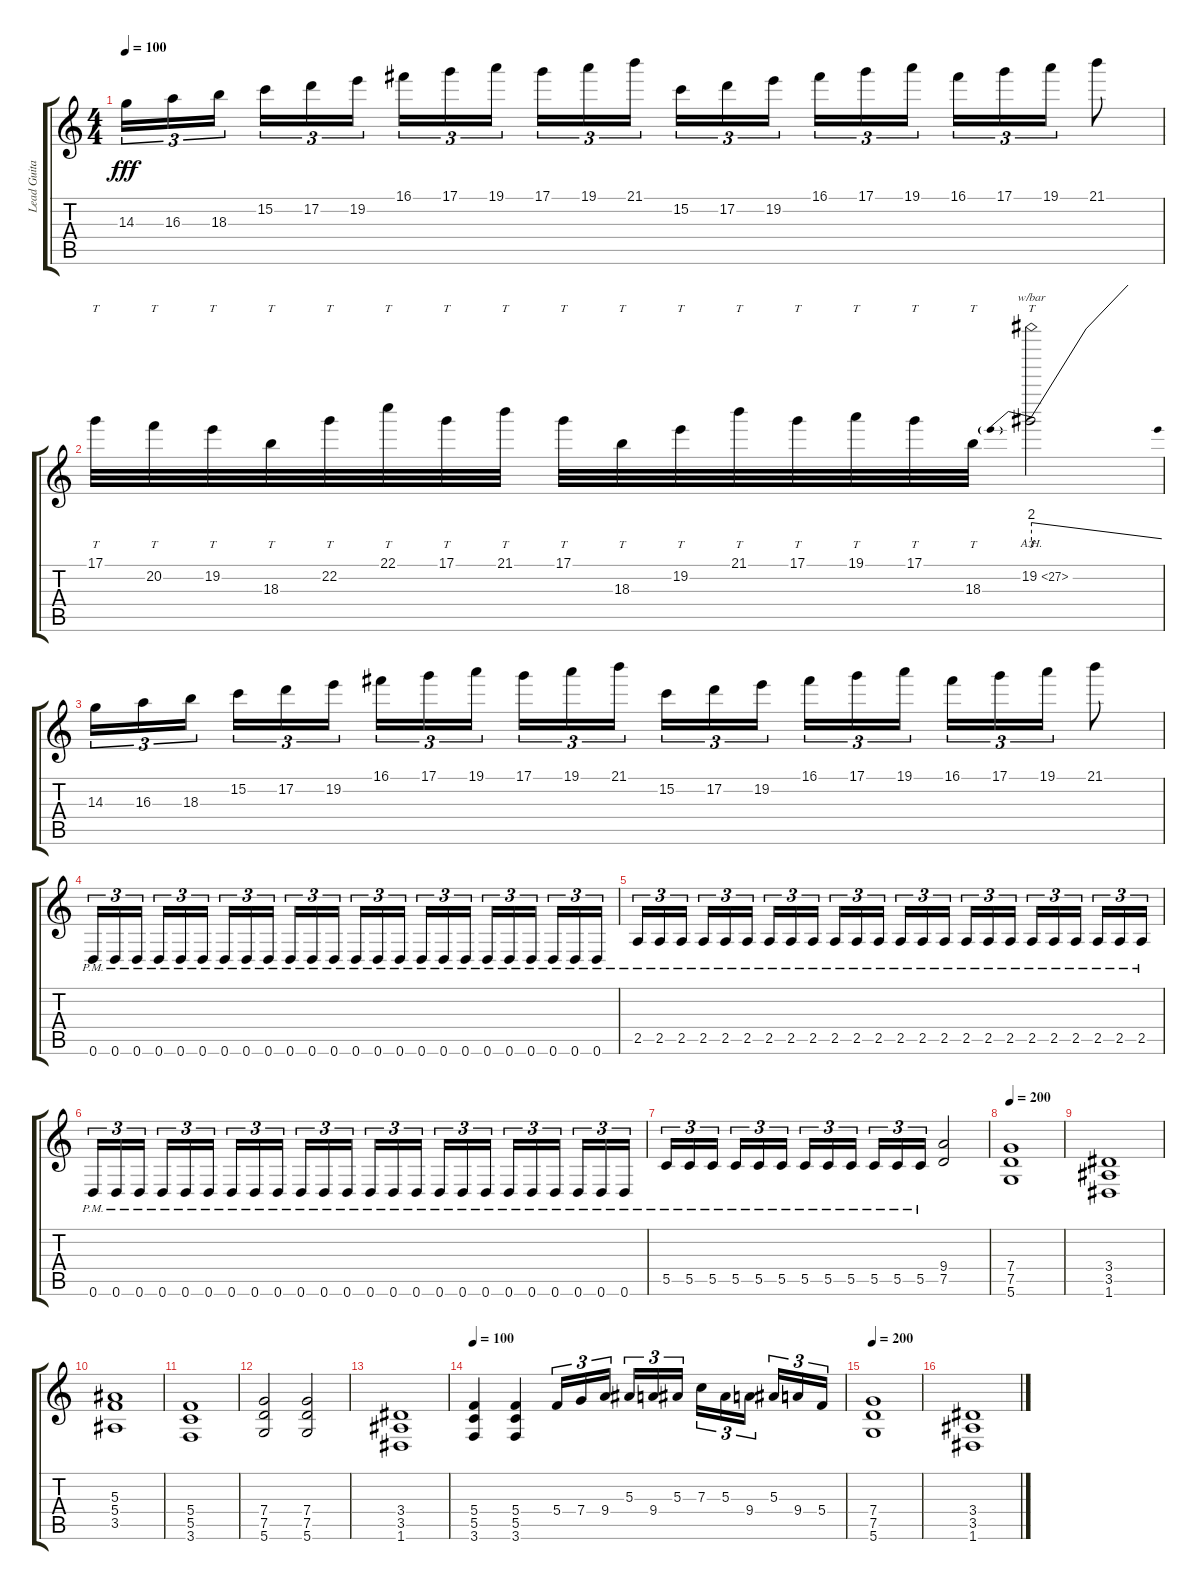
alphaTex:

\track ("Lead Guitar" "Lead Guita") {instrument distortionguitar}
\staff {score tabs}
\tuning (D4 A3 F3 C3 G2 D2) {hide}
\ts (4 4)
\tempo 100
\clef g2
\ks c
14.3.16{tu (3 2) dy fff} 16.3.16{tu (3 2)} 18.3.16{tu (3 2) beam splitsecondary} 15.2.16{tu (3 2)} 17.2.16{tu (3 2)} 19.2.16{tu (3 2)} 16.1.16{tu (3 2)} 17.1.16{tu (3 2)} 19.1.16{tu (3 2) beam splitsecondary} 17.1.16{tu (3 2)} 19.1.16{tu (3 2)} 21.1.16{tu (3 2)} 15.2.16{tu (3 2)} 17.2.16{tu (3 2)} 19.2.16{tu (3 2) beam splitsecondary} 16.1.16{tu (3 2)} 17.1.16{tu (3 2)} 19.1.16{tu (3 2)} 16.1.16{tu (3 2)} 17.1.16{tu (3 2)} 19.1.16{tu (3 2)} 21.1.8 |
17.1.32{tt} 20.2.32{tt} 19.2.32{tt} 18.3.32{tt} 22.2.32{tt} 22.1.32{tt} 17.1.32{tt} 21.1.32{tt} 17.1.32{tt} 18.3.32{tt} 19.2.32{tt} 21.1.32{tt} 17.1.32{tt} 19.1.32{tt} 17.1.32{tt} 18.3.32{tt} 19.2{ah 8}.2{tt tbe (predivedive default 0 8 60 0)} |
14.3.16{tu (3 2)} 16.3.16{tu (3 2)} 18.3.16{tu (3 2) beam splitsecondary} 15.2.16{tu (3 2)} 17.2.16{tu (3 2)} 19.2.16{tu (3 2)} 16.1.16{tu (3 2)} 17.1.16{tu (3 2)} 19.1.16{tu (3 2) beam splitsecondary} 17.1.16{tu (3 2)} 19.1.16{tu (3 2)} 21.1.16{tu (3 2)} 15.2.16{tu (3 2)} 17.2.16{tu (3 2)} 19.2.16{tu (3 2) beam splitsecondary} 16.1.16{tu (3 2)} 17.1.16{tu (3 2)} 19.1.16{tu (3 2)} 16.1.16{tu (3 2)} 17.1.16{tu (3 2)} 19.1.16{tu (3 2)} 21.1.8 |
0.6{pm}.16{tu (3 2)} 0.6{pm}.16{tu (3 2)} 0.6{pm}.16{tu (3 2) beam splitsecondary} 0.6{pm}.16{tu (3 2)} 0.6{pm}.16{tu (3 2)} 0.6{pm}.16{tu (3 2)} 0.6{pm}.16{tu (3 2)} 0.6{pm}.16{tu (3 2)} 0.6{pm}.16{tu (3 2) beam splitsecondary} 0.6{pm}.16{tu (3 2)} 0.6{pm}.16{tu (3 2)} 0.6{pm}.16{tu (3 2)} 0.6{pm}.16{tu (3 2)} 0.6{pm}.16{tu (3 2)} 0.6{pm}.16{tu (3 2) beam splitsecondary} 0.6{pm}.16{tu (3 2)} 0.6{pm}.16{tu (3 2)} 0.6{pm}.16{tu (3 2)} 0.6{pm}.16{tu (3 2)} 0.6{pm}.16{tu (3 2)} 0.6{pm}.16{tu (3 2) beam splitsecondary} 0.6{pm}.16{tu (3 2)} 0.6{pm}.16{tu (3 2)} 0.6{pm}.16{tu (3 2)} |
2.5{pm}.16{tu (3 2)} 2.5{pm}.16{tu (3 2)} 2.5{pm}.16{tu (3 2) beam splitsecondary} 2.5{pm}.16{tu (3 2)} 2.5{pm}.16{tu (3 2)} 2.5{pm}.16{tu (3 2)} 2.5{pm}.16{tu (3 2)} 2.5{pm}.16{tu (3 2)} 2.5{pm}.16{tu (3 2) beam splitsecondary} 2.5{pm}.16{tu (3 2)} 2.5{pm}.16{tu (3 2)} 2.5{pm}.16{tu (3 2)} 2.5{pm}.16{tu (3 2)} 2.5{pm}.16{tu (3 2)} 2.5{pm}.16{tu (3 2) beam splitsecondary} 2.5{pm}.16{tu (3 2)} 2.5{pm}.16{tu (3 2)} 2.5{pm}.16{tu (3 2)} 2.5{pm}.16{tu (3 2)} 2.5{pm}.16{tu (3 2)} 2.5{pm}.16{tu (3 2) beam splitsecondary} 2.5{pm}.16{tu (3 2)} 2.5{pm}.16{tu (3 2)} 2.5{pm}.16{tu (3 2)} |
0.6{pm}.16{tu (3 2)} 0.6{pm}.16{tu (3 2)} 0.6{pm}.16{tu (3 2) beam splitsecondary} 0.6{pm}.16{tu (3 2)} 0.6{pm}.16{tu (3 2)} 0.6{pm}.16{tu (3 2)} 0.6{pm}.16{tu (3 2)} 0.6{pm}.16{tu (3 2)} 0.6{pm}.16{tu (3 2) beam splitsecondary} 0.6{pm}.16{tu (3 2)} 0.6{pm}.16{tu (3 2)} 0.6{pm}.16{tu (3 2)} 0.6{pm}.16{tu (3 2)} 0.6{pm}.16{tu (3 2)} 0.6{pm}.16{tu (3 2) beam splitsecondary} 0.6{pm}.16{tu (3 2)} 0.6{pm}.16{tu (3 2)} 0.6{pm}.16{tu (3 2)} 0.6{pm}.16{tu (3 2)} 0.6{pm}.16{tu (3 2)} 0.6{pm}.16{tu (3 2) beam splitsecondary} 0.6{pm}.16{tu (3 2)} 0.6{pm}.16{tu (3 2)} 0.6{pm}.16{tu (3 2)} |
5.5{pm}.16{tu (3 2)} 5.5{pm}.16{tu (3 2)} 5.5{pm}.16{tu (3 2) beam splitsecondary} 5.5{pm}.16{tu (3 2)} 5.5{pm}.16{tu (3 2)} 5.5{pm}.16{tu (3 2)} 5.5{pm}.16{tu (3 2)} 5.5{pm}.16{tu (3 2)} 5.5{pm}.16{tu (3 2) beam splitsecondary} 5.5{pm}.16{tu (3 2)} 5.5{pm}.16{tu (3 2)} 5.5{pm}.16{tu (3 2)} (9.4 7.5).2 |
\tempo 200
(7.4 7.5 5.6).1 |
(3.4 3.5 1.6).1 |
(5.3 5.4 3.5).1 |
(5.4 5.5 3.6).1 |
(7.4 7.5 5.6).2 (7.4 7.5 5.6).2 |
(3.4 3.5 1.6).1 |
\tempo 100
(5.4 5.5 3.6).4 (5.4 5.5 3.6).4 5.4.16{tu (3 2)} 7.4.16{tu (3 2)} 9.4.16{tu (3 2) beam splitsecondary} 5.3.16{tu (3 2)} 9.4.16{tu (3 2)} 5.3.16{tu (3 2)} 7.3.16{tu (3 2)} 5.3.16{tu (3 2)} 9.4.16{tu (3 2) beam splitsecondary} 5.3.16{tu (3 2)} 9.4.16{tu (3 2)} 5.4.16{tu (3 2)} |
\tempo 200
(7.4 7.5 5.6).1 |
(3.4 3.5 1.6).1
